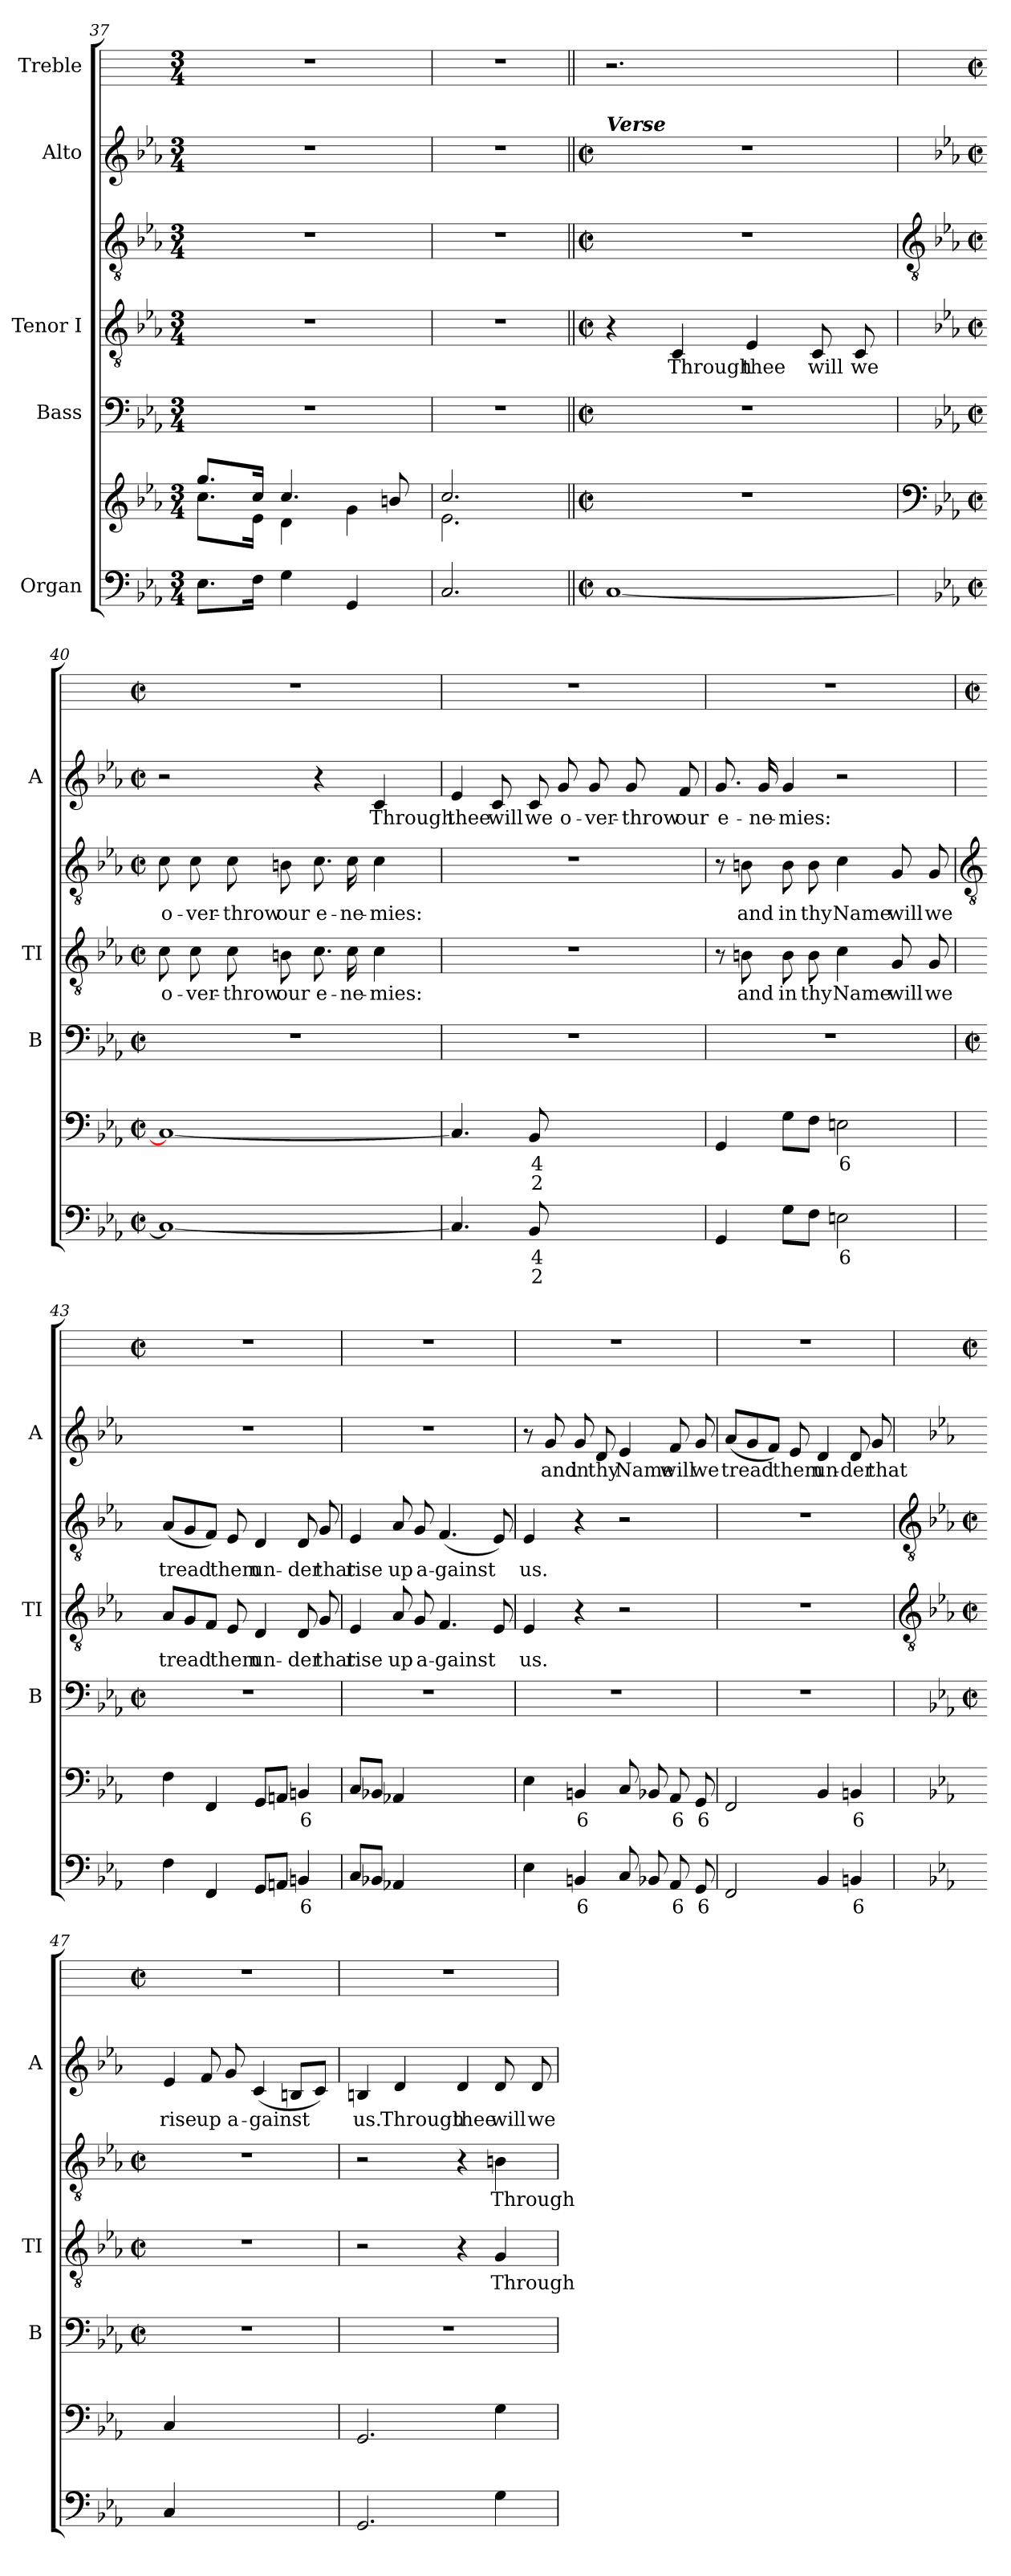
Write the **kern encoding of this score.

**kern	**text	**text	**kern	**text	**text	**kern	**kern	**text	**kern	**text	**kern	**text	**kern
*part5	*part5	*part5	*part5	*part5	*part5	*part4	*part3	*part3	*part3	*part3	*part2	*part2	*part1
*staff7	*staff7	*staff7	*staff6	*staff6	*staff6	*staff5	*staff4	*staff4	*staff3	*staff3	*staff2	*staff2	*staff1
*I"Organ	*	*	*	*	*	*I"Bass	*I"Tenor I	*	*	*	*I"Alto	*	*I"Treble
*	*	*	*	*	*	*I'B	*I'TI	*	*	*	*I'A	*	*
*clefF4	*	*	*clefG2	*	*	*clefF4	*clefGv2	*	*clefGv2	*	*clefG2	*	*
*k[b-e-a-]	*	*	*k[b-e-a-]	*	*	*k[b-e-a-]	*k[b-e-a-]	*	*k[b-e-a-]	*	*k[b-e-a-]	*	*
*E-:	*	*	*E-:	*	*	*E-:	*E-:	*	*E-:	*	*E-:	*	*
*M3/4	*	*	*M3/4	*	*	*M3/4	*M3/4	*	*M3/4	*	*M3/4	*	*M3/4
=37	=37	=37	=37	=37	=37	=37	=37	=37	=37	=37	=37	=37	=37
*	*	*	*^	*	*	*	*	*	*	*	*	*	*
!	!	!	!	!	!	!	!LO:N:vis=1	!LO:N:vis=1	!	!LO:N:vis=1	!	!LO:N:vis=1	!	!
8.E-L	.	.	8.gg/L	8.cc\L	.	.	2.r	2.r	.	2.r	.	2.r	.	2.r
16FJ	.	.	16cc/J	16e-\J	.	.	.	.	.	.	.	.	.	.
4G	.	.	4.cc/	4d\	.	.	.	.	.	.	.	.	.	.
4GG	.	.	.	4g\	.	.	.	.	.	.	.	.	.	.
.	.	.	8bn/	.	.	.	.	.	.	.	.	.	.	.
=38	=38	=38	=38	=38	=38	=38	=38	=38	=38	=38	=38	=38	=38	=38
!	!	!	!	!	!	!	!LO:N:vis=1	!LO:N:vis=1	!	!LO:N:vis=1	!	!LO:N:vis=1	!	!
2.C	.	.	2.cc/	2.e-\	.	.	2.r	2.r	.	2.r	.	2.r	.	2.r
*	*	*	*v	*v	*	*	*	*	*	*	*	*	*	*
=39||	=39||	=39||	=39||	=39||	=39||	=39||	=39||	=39||	=39||	=39||	=39||	=39||	=39||
*M2/2	*	*	*M2/2	*	*	*M2/2	*M2/2	*	*M2/2	*	*M2/2	*	*
*met(c|)	*	*	*met(c|)	*	*	*met(c|)	*met(c|)	*	*met(c|)	*	*met(c|)	*	*
*	*	*	*^	*	*	*	*	*	*	*	*	*	*
!	!	!	!	!	!	!	!	!	!	!	!	!LO:TX:a:Bi:t=Verse	!	!
*	*	*	*v	*v	*	*	*	*	*	*	*	*	*	*
[1C	.	.	1r	.	.	1r	4r	.	1r	.	1r	.	2.r
!	!	!	!	!	!	!	!	!LO:LY:b	!	!	!	!	!
.	.	.	.	.	.	.	4C	Through	.	.	.	.	.
!	!	!	!	!	!	!	!	!LO:LY:b	!	!	!	!	!
.	.	.	.	.	.	.	4E-	thee	.	.	.	.	.
!	!	!	!	!	!	!	!	!LO:LY:b	!	!	!	!	!
.	.	.	.	.	.	.	8C	will	.	.	.	.	4ryy
!	!	!	!	!	!	!	!	!LO:LY:b	!	!	!	!	!
.	.	.	.	.	.	.	8C	we	.	.	.	.	.
!!LO:LB:g=z
=40	=40	=40	=40	=40	=40	=40	=40	=40	=40	=40	=40	=40	=40
*	*	*	*clefF4	*	*	*	*	*	*clefGv2	*	*	*	*
*k[b-e-a-]	*	*	*k[b-e-a-]	*	*	*	*k[b-e-a-]	*	*k[b-e-a-]	*	*	*	*
*E-:	*	*	*E-:	*	*	*	*E-:	*	*E-:	*	*	*	*
*M2/2	*	*	*M2/2	*	*	*M2/2	*M2/2	*	*M2/2	*	*M2/2	*	*M2/2
*met(c|)	*	*	*met(c|)	*	*	*met(c|)	*met(c|)	*	*met(c|)	*	*met(c|)	*	*met(c|)
!	!	!	!	!	!	!	!	!LO:LY:b	!	!LO:LY:b	!	!	!
1C_	.	.	1C_	.	.	1r	8c	o-	8c	o-	2r	.	1r
!	!	!	!	!	!	!	!	!LO:LY:b	!	!LO:LY:b	!	!	!
.	.	.	.	.	.	.	8c	-ver-	8c	-ver-	.	.	.
!	!	!	!	!	!	!	!	!LO:LY:b	!	!LO:LY:b	!	!	!
.	.	.	.	.	.	.	8c	-throw	8c	-throw	.	.	.
!	!	!	!	!	!	!	!	!LO:LY:b	!	!LO:LY:b	!	!	!
.	.	.	.	.	.	.	8Bn	our	8Bn	our	.	.	.
!	!	!	!	!	!	!	!	!LO:LY:b	!	!LO:LY:b	!	!	!
.	.	.	.	.	.	.	8.c	e-	8.c	e-	4r	.	.
!	!	!	!	!	!	!	!	!LO:LY:b	!	!LO:LY:b	!	!	!
.	.	.	.	.	.	.	16c	-ne-	16c	-ne-	.	.	.
!	!	!	!	!	!	!	!	!LO:LY:b	!	!LO:LY:b	!	!LO:LY:b	!
.	.	.	.	.	.	.	4c	-mies:	4c	-mies:	4c	Through	.
=41	=41	=41	=41	=41	=41	=41	=41	=41	=41	=41	=41	=41	=41
!	!	!	!	!	!	!	!	!	!	!	!	!LO:LY:b	!
4.C]	.	.	4.C]	.	.	1r	1r	.	1r	.	4e-	thee	1r
!	!	!	!	!	!	!	!	!	!	!	!	!LO:LY:b	!
.	.	.	.	.	.	.	.	.	.	.	8c	will	.
!	!LO:LY:b	!LO:LY:b	!	!LO:LY:b	!LO:LY:b	!	!	!	!	!	!	!LO:LY:b	!
8BB-	4	2	8BB-	4	2	.	.	.	.	.	8c	we	.
!	!LO:LY:b	!	!	!LO:LY:b	!	!	!	!	!	!	!	!LO:LY:b	!
[4AA-yy	7	.	[4AA-yy	7	.	.	.	.	.	.	8g	o-	.
!	!	!	!	!	!	!	!	!	!	!	!	!LO:LY:b	!
.	.	.	.	.	.	.	.	.	.	.	8g	-ver-	.
!	!LO:LY:b	!	!	!LO:LY:b	!	!	!	!	!	!	!	!LO:LY:b	!
4AA-yy]	6	.	4AA-yy]	6	.	.	.	.	.	.	8g	-throw	.
!	!	!	!	!	!	!	!	!	!	!	!	!LO:LY:b	!
.	.	.	.	.	.	.	.	.	.	.	8f	our	.
=42	=42	=42	=42	=42	=42	=42	=42	=42	=42	=42	=42	=42	=42
!	!	!	!	!	!	!	!	!	!	!	!	!LO:LY:b	!
4GG	.	.	4GG	.	.	1r	8r	.	8r	.	8.g	e-	1r
!	!	!	!	!	!	!	!	!LO:LY:b	!	!LO:LY:b	!	!	!
.	.	.	.	.	.	.	8Bn	and	8Bn	and	.	.	.
!	!	!	!	!	!	!	!	!	!	!	!	!LO:LY:b	!
.	.	.	.	.	.	.	.	.	.	.	16g	-ne-	.
!	!	!	!	!	!	!	!	!LO:LY:b	!	!LO:LY:b	!	!LO:LY:b	!
8GL	.	.	8GL	.	.	.	8B	in	8B	in	4g	-mies:	.
!	!	!	!	!	!	!	!	!LO:LY:b	!	!LO:LY:b	!	!	!
8FJ	.	.	8FJ	.	.	.	8B	thy	8B	thy	.	.	.
!	!LO:LY:b	!	!	!LO:LY:b	!	!	!	!LO:LY:b	!	!LO:LY:b	!	!	!
2En	6	.	2En	6	.	.	4c	Name	4c	Name	2r	.	.
!	!	!	!	!	!	!	!	!LO:LY:b	!	!LO:LY:b	!	!	!
.	.	.	.	.	.	.	8G	will	8G	will	.	.	.
!	!	!	!	!	!	!	!	!LO:LY:b	!	!LO:LY:b	!	!	!
.	.	.	.	.	.	.	8G	we	8G	we	.	.	.
!!LO:LB:g=z
=43	=43	=43	=43	=43	=43	=43	=43	=43	=43	=43	=43	=43	=43
*	*	*	*	*	*	*	*	*	*clefGv2	*	*	*	*
*	*	*	*	*	*	*M2/2	*	*	*	*	*	*	*M2/2
*	*	*	*	*	*	*met(c|)	*	*	*	*	*	*	*met(c|)
!	!	!	!	!	!	!	!	!LO:LY:b	!	!LO:LY:b	!	!	!
4F	.	.	4F	.	.	1r	8A-L	tread	(<8A-L	tread	1r	.	1r
.	.	.	.	.	.	.	8G	.	8G	.	.	.	.
4FF	.	.	4FF	.	.	.	8FJ	.	8FJ)	.	.	.	.
!	!	!	!	!	!	!	!	!LO:LY:b	!	!LO:LY:b	!	!	!
.	.	.	.	.	.	.	8E-	them	8E-	them	.	.	.
!	!	!	!	!	!	!	!	!LO:LY:b	!	!LO:LY:b	!	!	!
8GGL	.	.	8GGL	.	.	.	4D	un-	4D	un-	.	.	.
8AAnJ	.	.	8AAnJ	.	.	.	.	.	.	.	.	.	.
!	!LO:LY:b	!	!	!LO:LY:b	!	!	!	!LO:LY:b	!	!LO:LY:b	!	!	!
4BBn	6	.	4BBn	6	.	.	8D	-der	8D	-der	.	.	.
!	!	!	!	!	!	!	!	!LO:LY:b	!	!LO:LY:b	!	!	!
.	.	.	.	.	.	.	8G	that	8G	that	.	.	.
=44	=44	=44	=44	=44	=44	=44	=44	=44	=44	=44	=44	=44	=44
!	!	!	!	!	!	!	!	!LO:LY:b	!	!LO:LY:b	!	!	!
8CL	.	.	8CL	.	.	1r	4E-	rise	4E-	rise	1r	.	1r
8BB-XJ	.	.	8BB-XJ	.	.	.	.	.	.	.	.	.	.
!	!	!	!	!	!	!	!	!LO:LY:b	!	!LO:LY:b	!	!	!
4AA-X	.	.	4AA-X	.	.	.	8A-	up	8A-	up	.	.	.
!	!	!	!	!	!	!	!	!LO:LY:b	!	!LO:LY:b	!	!	!
.	.	.	.	.	.	.	8G	a-	8G	a-	.	.	.
!	!LO:LY:b	!LO:LY:b	!	!LO:LY:b	!LO:LY:b	!	!	!LO:LY:b	!	!LO:LY:b	!	!	!
[4BB-yy	6	4	[4BB-yy	6	4	.	4.F	-gainst	(<4.F	-gainst	.	.	.
!	!LO:LY:b	!LO:LY:b	!	!LO:LY:b	!LO:LY:b	!	!	!	!	!	!	!	!
4BB-yy]	5	3	4BB-yy]	5	3	.	.	.	.	.	.	.	.
.	.	.	.	.	.	.	8E-	.	8E-)	.	.	.	.
=45	=45	=45	=45	=45	=45	=45	=45	=45	=45	=45	=45	=45	=45
!	!	!	!	!	!	!	!	!LO:LY:b	!	!LO:LY:b	!	!	!
4E-	.	.	4E-	.	.	1r	4E-	us.	4E-	us.	8r	.	1r
!	!	!	!	!	!	!	!	!	!	!	!	!LO:LY:b	!
.	.	.	.	.	.	.	.	.	.	.	8g	and	.
!	!LO:LY:b	!	!	!LO:LY:b	!	!	!	!	!	!	!	!LO:LY:b	!
4BBn	6	.	4BBn	6	.	.	4r	.	4r	.	8g	in	.
!	!	!	!	!	!	!	!	!	!	!	!	!LO:LY:b	!
.	.	.	.	.	.	.	.	.	.	.	8d	thy	.
!	!	!	!	!	!	!	!	!	!	!	!	!LO:LY:b	!
8CL	.	.	8CL	.	.	.	2r	.	2r	.	4e-	Name	.
8BB-X	.	.	8BB-X	.	.	.	.	.	.	.	.	.	.
!	!LO:LY:b	!	!	!LO:LY:b	!	!	!	!	!	!	!	!LO:LY:b	!
8AA-	6	.	8AA-	6	.	.	.	.	.	.	8f	will	.
!	!LO:LY:b	!	!	!LO:LY:b	!	!	!	!	!	!	!	!LO:LY:b	!
8GG	6	.	8GG	6	.	.	.	.	.	.	8g	we	.
=46	=46	=46	=46	=46	=46	=46	=46	=46	=46	=46	=46	=46	=46
!	!	!	!	!	!	!	!	!	!	!	!	!LO:LY:b	!
2FF	.	.	2FF	.	.	1r	1r	.	1r	.	(<8a-L	tread	1r
.	.	.	.	.	.	.	.	.	.	.	8g	.	.
.	.	.	.	.	.	.	.	.	.	.	8fJ)	.	.
!	!	!	!	!	!	!	!	!	!	!	!	!LO:LY:b	!
.	.	.	.	.	.	.	.	.	.	.	8e-	them	.
!	!	!	!	!	!	!	!	!	!	!	!	!LO:LY:b	!
4BB-	.	.	4BB-	.	.	.	.	.	.	.	4d	un-	.
!	!LO:LY:b	!	!	!LO:LY:b	!	!	!	!	!	!	!	!LO:LY:b	!
4BBn	6	.	4BBn	6	.	.	.	.	.	.	8d	-der	.
!	!	!	!	!	!	!	!	!	!	!	!	!LO:LY:b	!
.	.	.	.	.	.	.	.	.	.	.	8g	that	.
!!LO:LB:g=z
=47	=47	=47	=47	=47	=47	=47	=47	=47	=47	=47	=47	=47	=47
*	*	*	*	*	*	*	*clefGv2	*	*clefGv2	*	*	*	*
*	*	*	*	*	*	*	*k[b-e-a-]	*	*k[b-e-a-]	*	*	*	*
*	*	*	*	*	*	*	*E-:	*	*E-:	*	*	*	*
*	*	*	*	*	*	*M2/2	*M2/2	*	*M2/2	*	*	*	*M2/2
*	*	*	*	*	*	*met(c|)	*met(c|)	*	*met(c|)	*	*	*	*met(c|)
!	!	!	!	!	!	!	!	!	!	!	!	!LO:LY:b	!
4C	.	.	4C	.	.	1r	1r	.	1r	.	4e-	rise	1r
!	!LO:LY:b	!	!	!LO:LY:b	!	!	!	!	!	!	!	!LO:LY:b	!
[8BB-yy	5	.	[8BB-yy	5	.	.	.	.	.	.	8f	up	.
!	!LO:LY:b	!	!	!LO:LY:b	!	!	!	!	!	!	!	!LO:LY:b	!
8BB-yy]	6	.	8BB-yy]	6	.	.	.	.	.	.	8g	a-	.
!	!LO:LY:b	!	!	!LO:LY:b	!	!	!	!	!	!	!	!LO:LY:b	!
[4AA-yy	7	.	[4AA-yy	7	.	.	.	.	.	.	(<4c	-gainst	.
!	!LO:LY:b	!	!	!LO:LY:b	!	!	!	!	!	!	!	!	!
4AA-yy]	6	.	4AA-yy]	6	.	.	.	.	.	.	8BnL	.	.
.	.	.	.	.	.	.	.	.	.	.	8cJ)	.	.
=48	=48	=48	=48	=48	=48	=48	=48	=48	=48	=48	=48	=48	=48
!	!	!	!	!	!	!	!	!	!	!	!	!LO:LY:b	!
2.GG	.	.	2.GG	.	.	1r	2r	.	2r	.	4Bn	us.	1r
!	!	!	!	!	!	!	!	!	!	!	!	!LO:LY:b	!
.	.	.	.	.	.	.	.	.	.	.	4d	Through	.
!	!	!	!	!	!	!	!	!	!	!	!	!LO:LY:b	!
.	.	.	.	.	.	.	4r	.	4r	.	4d	thee	.
!	!	!	!	!	!	!	!	!LO:LY:b	!	!LO:LY:b	!	!LO:LY:b	!
4G	.	.	4G	.	.	.	4G	Through	4Bn	Through	8d	will	.
!	!	!	!	!	!	!	!	!	!	!	!	!LO:LY:b	!
.	.	.	.	.	.	.	.	.	.	.	8d	we	.
=	=	=	=	=	=	=	=	=	=	=	=	=	=
*-	*-	*-	*-	*-	*-	*-	*-	*-	*-	*-	*-	*-	*-
